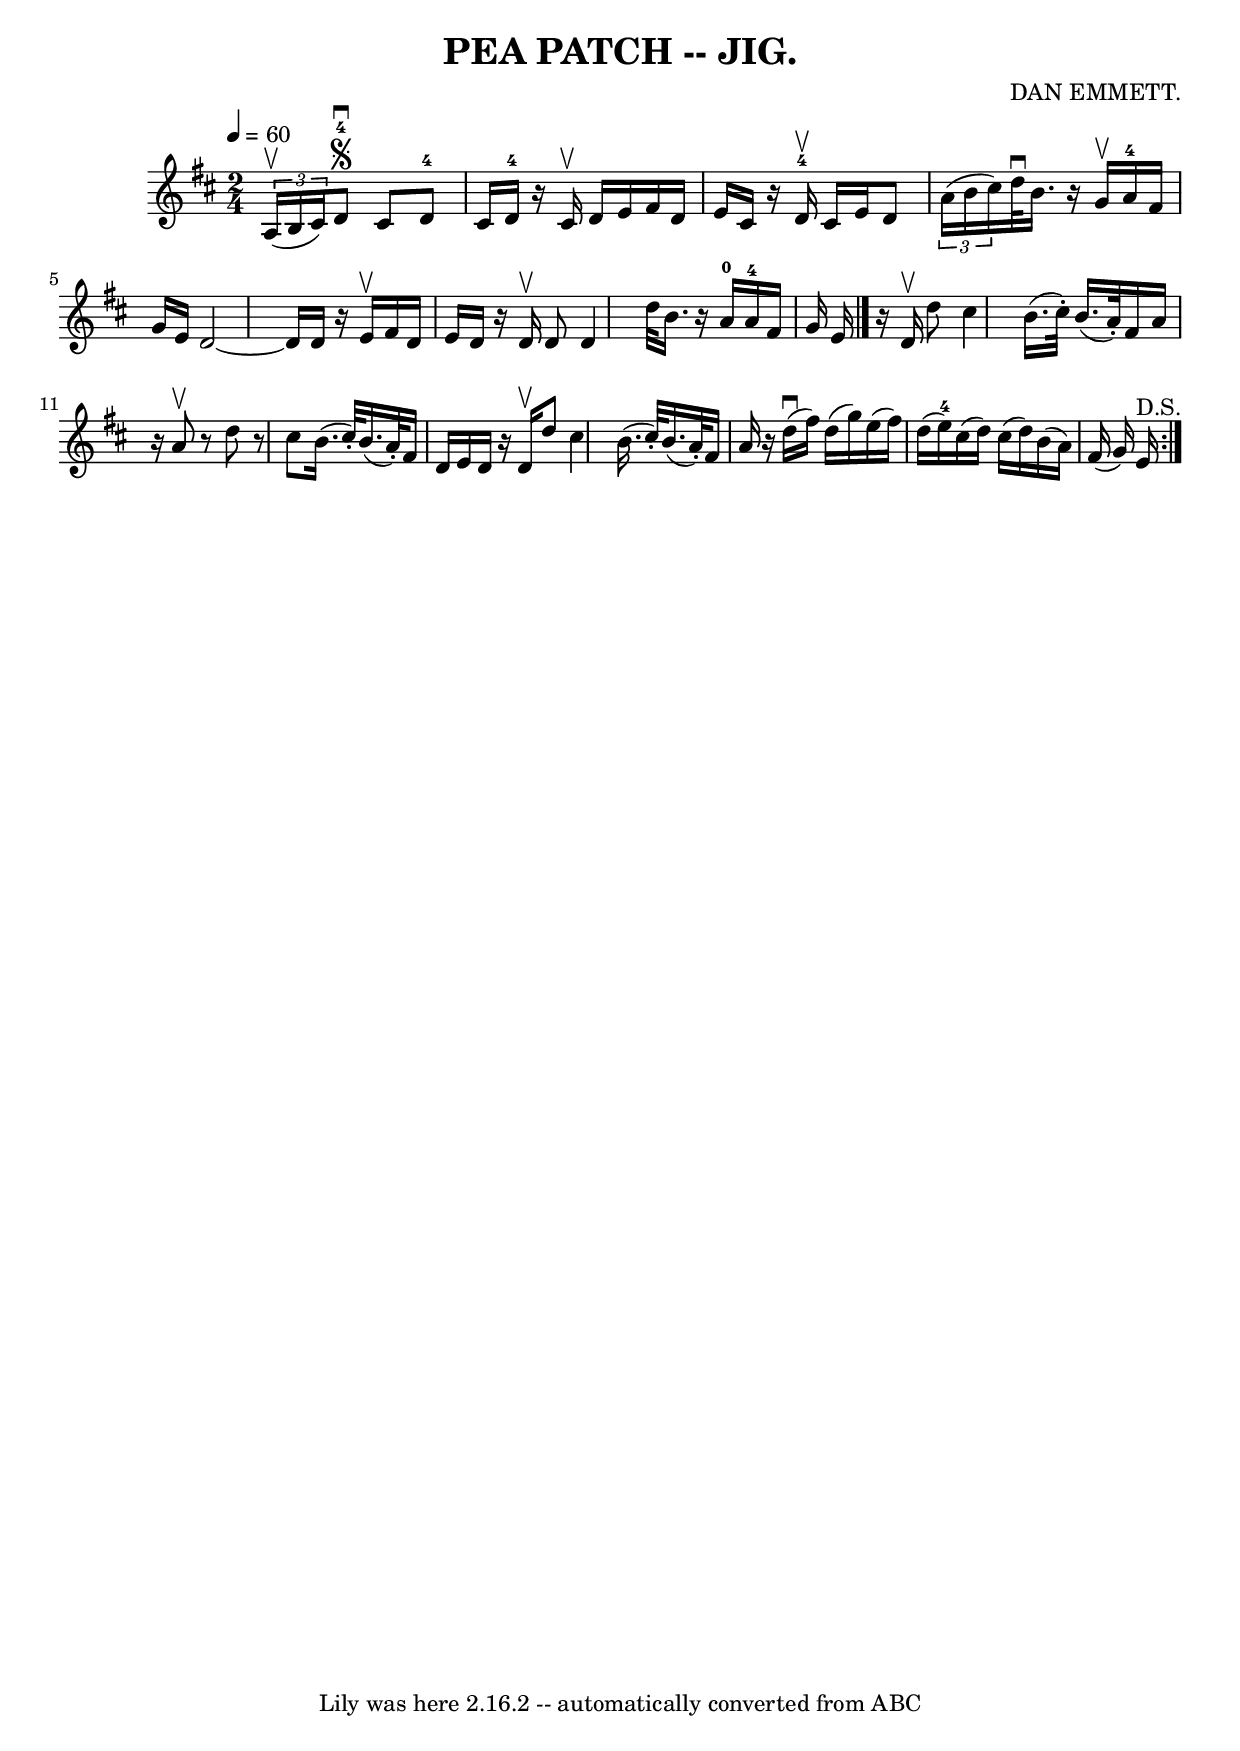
\version "2.16.2"
\include "Mammoth.ily"
\header {
  %% book = "Coles pg. 82.4"
  composer = "DAN EMMETT."
  crossRefNumber = "1"
  footnotes = ""
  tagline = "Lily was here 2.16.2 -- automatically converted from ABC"
  title = "PEA PATCH -- JIG."

}
voicedefault =  {


  \time 2/4 \tempo  4=60
  
  \key d \major   \times 2/3 { a16 (^\upbow b16 cis'16) 
			     }   |
  
  d'8-4^\segno^\downbow cis'8 d'8-4 cis'16 d'16-4   
  |
  r16 cis'16^\upbow d'16 e'16 fis'16 d'16 e'16    
  cis'16  |
  r16 d'16-4^\upbow cis'16 e'16 d'8    
  \times 2/3 { a'16 (b'16 cis''16) 
	     }   |
  d''32^\downbow   
  b'16.    r16 g'16^\upbow a'16-4 fis'16 g'16 e'16  |
  
  d'2   ~    |
  d'16 d'16    r16 e'16^\upbow fis'16 d'16    
  e'16 d'16    |
  r16 d'16^\upbow d'8 d'4  |
  d''32    
  b'16.    r16 a'16-0 a'16-4 fis'16 g'16 e'16  \bar "|."    
  
  \repeat volta 2 {
    r16 d'16^\upbow d''8 cis''4    |
    b'16. (
    cis''32 -.) b'16. (a'32 -.) fis'16 a'16    r16 a'8^\upbow   
    |
    r8 d''8    r8 cis''8  |
    b'16. (cis''32 -.) b'16. 
    (a'32 -.) fis'16 d'16 e'16 d'16  |
    r16 d'16 
    ^\upbow d''8 cis''4    |
    b'16. (cis''32 -.) b'16. (a'32 
    -.) fis'16 a'16    r16 d''16 (^\downbow   |
    fis''16)   
    d''16 (g''16) e''16 (fis''16) d''16 (e''16-4) cis''16 
    (|
    d''16) cis''16 (d''16) b'16 (a'16) fis'16 (
    g'16) e'16^"D.S."   
  }   

}

\score{
  <<

    \context Staff="default"
    {
      \voicedefault 
      
    }

  >>
  \layout {
    
  }
  \midi {
  }

}
